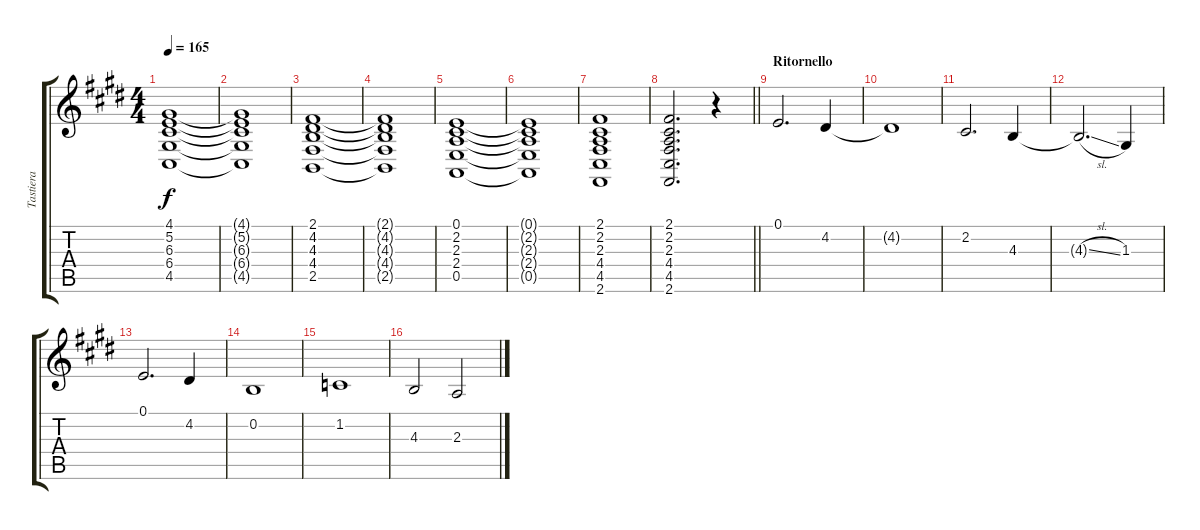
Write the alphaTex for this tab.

\track ("Tastiera" "Tastiera") {instrument accordion}
\staff {score tabs}
\tuning (E4 B3 G3 D3 A2 E2) {hide}
\ts (4 4)
\tempo 165
\clef g2
\ks e
(4.1 5.2 6.3 6.4 4.5).1{dy f} |
(4.1{t} 5.2{t} 6.3{t} 6.4{t} 4.5{t}).1 |
(2.1 4.2 4.3 4.4 2.5).1 |
(2.1{t} 4.2{t} 4.3{t} 4.4{t} 2.5{t}).1 |
(0.1 2.2 2.3 2.4 0.5).1 |
(0.1{t} 2.2{t} 2.3{t} 2.4{t} 0.5{t}).1 |
(2.1 2.2 2.3 4.4 4.5 2.6).1 |
\barLineRight lightlight
(2.1 2.2 2.3 4.4 4.5 2.6).2{d} r.4 |
\section ("" "Ritornello")
0.1.2{d volume 10} 4.2.4 |
4.2{t}.1 |
2.2.2{d} 4.3.4 |
4.3{sl t}.2{d} 1.3.4 |
0.1.2{d} 4.2.4 |
0.2.1 |
1.2.1 |
4.3.2 2.3.2
